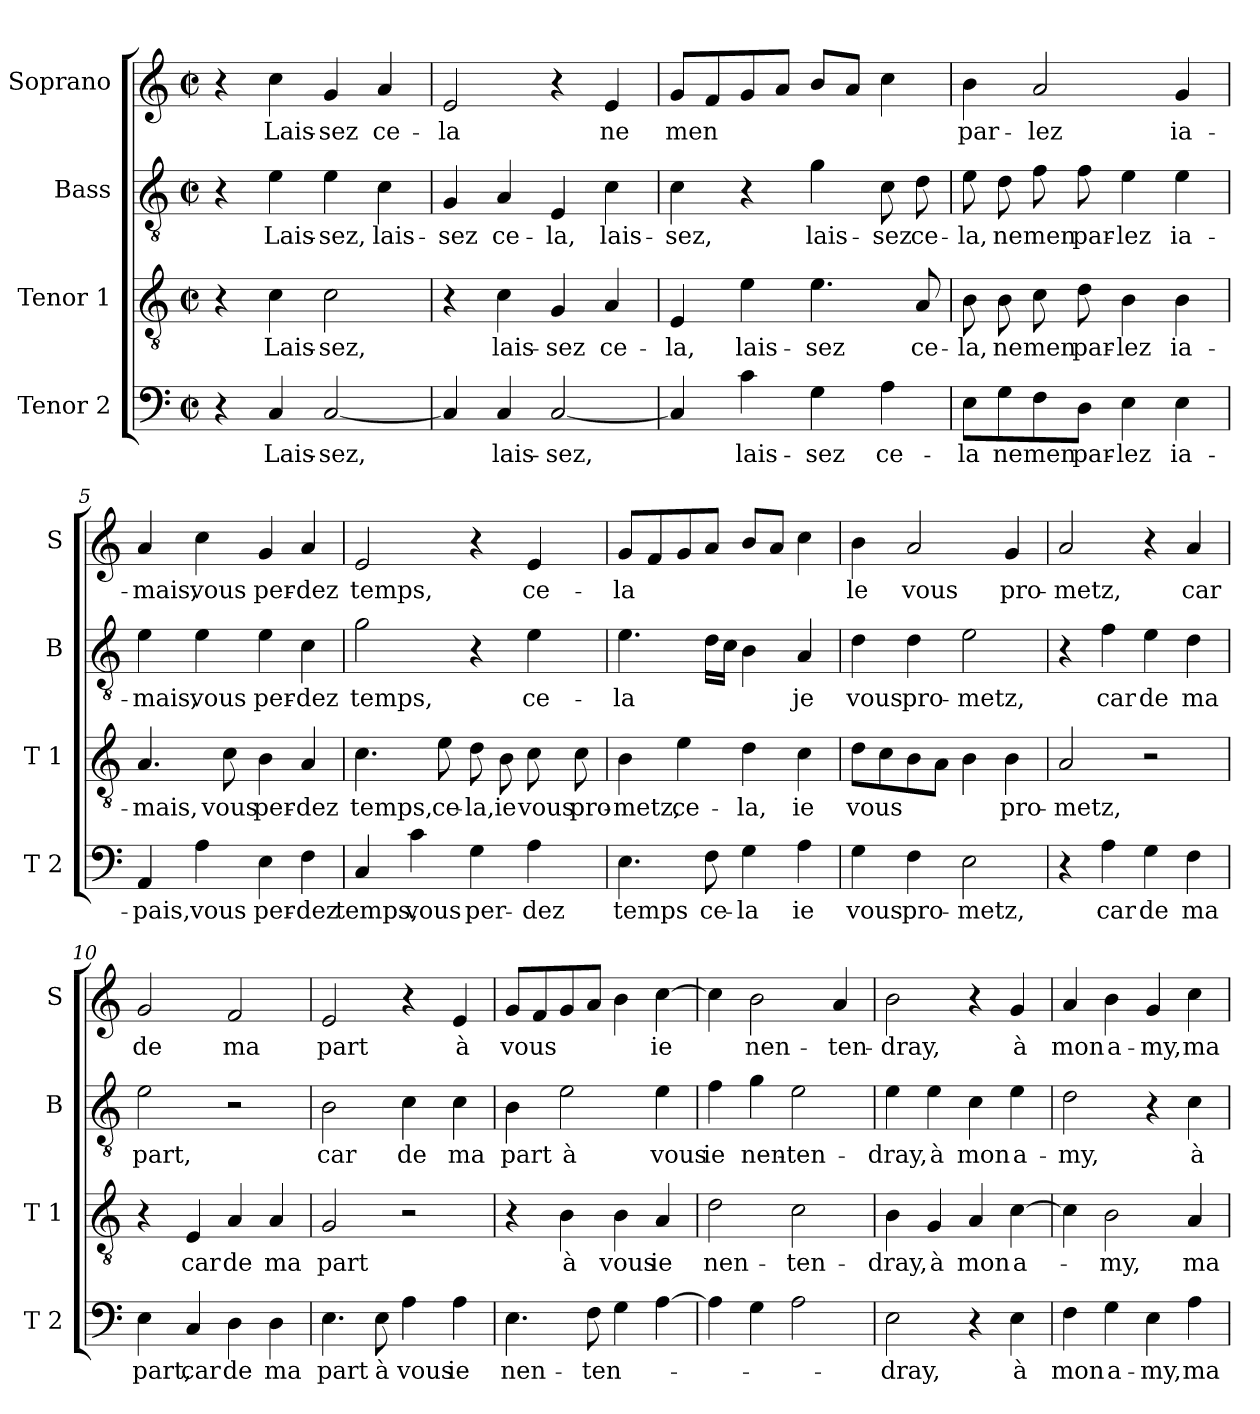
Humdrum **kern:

**kern	**text	**kern	**text	**kern	**text	**kern	**text
*part4	*part4	*part3	*part3	*part2	*part2	*part1	*part1
*staff4	*staff4	*staff3	*staff3	*staff2	*staff2	*staff1	*staff1
*I"Tenor 2	*	*I"Tenor 1	*	*I"Bass	*	*I"Soprano	*
*I'T 2	*	*I'T 1	*	*I'B	*	*I'S	*
*clefF4	*	*clefGv2	*	*clefGv2	*	*clefG2	*
*M2/2	*	*M2/2	*	*M2/2	*	*M2/2	*
*met(c|)	*	*met(c|)	*	*met(c|)	*	*met(c|)	*
=1	=1	=1	=1	=1	=1	=1	=1
4r	.	4r	.	4r	.	4r	.
!	!LO:LY:b	!	!LO:LY:b	!	!LO:LY:b	!	!LO:LY:b
4C/	Lais-	4c\	Lais-	4e\	Lais-	4cc\	Lais-
!	!LO:LY:b	!	!LO:LY:b	!	!LO:LY:b	!	!LO:LY:b
[2C/	-sez,	2c\	-sez,	4e\	-sez,	4g/	-sez
!	!	!	!	!	!LO:LY:b	!	!LO:LY:b
.	.	.	.	4c\	lais-	4a/	ce-
=2	=2	=2	=2	=2	=2	=2	=2
!	!	!	!	!	!LO:LY:b	!	!LO:LY:b
4C/]	.	4r	.	4G/	-sez	2e/	-la
!	!LO:LY:b	!	!LO:LY:b	!	!LO:LY:b	!	!
4C/	lais-	4c\	lais-	4A/	ce-	.	.
!	!LO:LY:b	!	!LO:LY:b	!	!LO:LY:b	!	!
[2C/	-sez,	4G/	-sez	4E/	-la,	4r	.
!	!	!	!LO:LY:b	!	!LO:LY:b	!	!LO:LY:b
.	.	4A/	ce-	4c\	lais-	4e/	ne
=3	=3	=3	=3	=3	=3	=3	=3
!	!	!	!LO:LY:b	!	!LO:LY:b	!	!LO:LY:b
4C/]	.	4E/	-la,	4c\	-sez,	8gL	men
.	.	.	.	.	.	8f	.
!	!LO:LY:b	!	!LO:LY:b	!	!	!	!
4c\	lais-	4e\	lais-	4r	.	8g	.
.	.	.	.	.	.	8aJ	.
!	!LO:LY:b	!	!LO:LY:b	!	!LO:LY:b	!	!
4G\	-sez	4.e\	-sez	4g\	lais-	8bL	.
.	.	.	.	.	.	8aJ	.
!	!LO:LY:b	!	!	!	!LO:LY:b	!	!
4A\	ce-	.	.	8c\	-sez	4cc\	.
!	!	!	!LO:LY:b	!	!LO:LY:b	!	!
.	.	8A/	ce-	8d\	ce-	.	.
=4	=4	=4	=4	=4	=4	=4	=4
!	!LO:LY:b	!	!LO:LY:b	!	!LO:LY:b	!	!LO:LY:b
8E\L	-la	8B\	-la,	8e\	-la,	4b\	par-
!	!LO:LY:b	!	!LO:LY:b	!	!LO:LY:b	!	!
8G\	ne	8B\	ne	8d\	ne	.	.
!	!LO:LY:b	!	!LO:LY:b	!	!LO:LY:b	!	!LO:LY:b
8F\	men	8c\	men	8f\	men	2a/	-lez
!	!LO:LY:b	!	!LO:LY:b	!	!LO:LY:b	!	!
8D\J	par-	8d\	par-	8f\	par-	.	.
!	!LO:LY:b	!	!LO:LY:b	!	!LO:LY:b	!	!
4E\	-lez	4B\	-lez	4e\	-lez	.	.
!	!LO:LY:b	!	!LO:LY:b	!	!LO:LY:b	!	!LO:LY:b
4E\	ia-	4B\	ia-	4e\	ia-	4g/	ia-
!!LO:LB:g=z
=5	=5	=5	=5	=5	=5	=5	=5
!	!LO:LY:b	!	!LO:LY:b	!	!LO:LY:b	!	!LO:LY:b
4AA/	-pais,	4.A/	-mais,	4e\	-mais,	4a/	-mais,
!	!LO:LY:b	!	!	!	!LO:LY:b	!	!LO:LY:b
4A\	vous	.	.	4e\	vous	4cc\	vous
!	!	!	!LO:LY:b	!	!	!	!
.	.	8c\	vous	.	.	.	.
!	!LO:LY:b	!	!LO:LY:b	!	!LO:LY:b	!	!LO:LY:b
4E\	per-	4B\	per-	4e\	per-	4g/	per-
!	!LO:LY:b	!	!LO:LY:b	!	!LO:LY:b	!	!LO:LY:b
4F\	-dez	4A/	-dez	4c\	-dez	4a/	-dez
=6	=6	=6	=6	=6	=6	=6	=6
!	!LO:LY:b	!	!LO:LY:b	!	!LO:LY:b	!	!LO:LY:b
4C/	temps,	4.c\	temps,	2g\	temps,	2e/	temps,
!	!LO:LY:b	!	!	!	!	!	!
4c\	vous	.	.	.	.	.	.
!	!	!	!LO:LY:b	!	!	!	!
.	.	8e\	ce-	.	.	.	.
!	!LO:LY:b	!	!LO:LY:b	!	!	!	!
4G\	per-	8d\	-la,	4r	.	4r	.
!	!	!	!LO:LY:b	!	!	!	!
.	.	8B\	ie	.	.	.	.
!	!LO:LY:b	!	!LO:LY:b	!	!LO:LY:b	!	!LO:LY:b
4A\	-dez	8c\	vous	4e\	ce-	4e/	ce-
!	!	!	!LO:LY:b	!	!	!	!
.	.	8c\	pro-	.	.	.	.
=7	=7	=7	=7	=7	=7	=7	=7
!	!LO:LY:b	!	!LO:LY:b	!	!LO:LY:b	!	!LO:LY:b
4.E\	temps	4B\	-metz,	4.e\	-la	8gL	-la
.	.	.	.	.	.	8f	.
!	!	!	!LO:LY:b	!	!	!	!
.	.	4e\	ce-	.	.	8g	.
!	!LO:LY:b	!	!	!	!	!	!
8F\	ce-	.	.	16dLL	.	8aJ	.
.	.	.	.	16cJJ	.	.	.
!	!LO:LY:b	!	!LO:LY:b	!	!	!	!
4G\	-la	4d\	-la,	4B\	.	8bL	.
.	.	.	.	.	.	8aJ	.
!	!LO:LY:b	!	!LO:LY:b	!	!LO:LY:b	!	!
4A\	ie	4c\	ie	4A/	je	4cc\	.
=8	=8	=8	=8	=8	=8	=8	=8
!	!LO:LY:b	!	!LO:LY:b	!	!LO:LY:b	!	!LO:LY:b
4G\	vous	8dL	vous	4d\	vous	4b\	le
.	.	8c	.	.	.	.	.
!	!LO:LY:b	!	!	!	!LO:LY:b	!	!LO:LY:b
4F\	pro-	8B	.	4d\	pro-	2a/	vous
.	.	8AJ	.	.	.	.	.
!	!LO:LY:b	!	!	!	!LO:LY:b	!	!
2E\	-metz,	4B\	.	2e\	-metz,	.	.
!	!	!	!LO:LY:b	!	!	!	!LO:LY:b
.	.	4B\	pro-	.	.	4g/	pro-
!!LO:PB:g=z
=9	=9	=9	=9	=9	=9	=9	=9
!	!	!	!LO:LY:b	!	!	!	!LO:LY:b
4r	.	2A/	-metz,	4r	.	2a/	-metz,
!	!LO:LY:b	!	!	!	!LO:LY:b	!	!
4A\	car	.	.	4f\	car	.	.
!	!LO:LY:b	!	!	!	!LO:LY:b	!	!
4G\	de	2r	.	4e\	de	4r	.
!	!LO:LY:b	!	!	!	!LO:LY:b	!	!LO:LY:b
4F\	ma	.	.	4d\	ma	4a/	car
=10	=10	=10	=10	=10	=10	=10	=10
!	!LO:LY:b	!	!	!	!LO:LY:b	!	!LO:LY:b
4E\	part,	4r	.	2e\	part,	2g/	de
!	!LO:LY:b	!	!LO:LY:b	!	!	!	!
4C/	car	4E/	car	.	.	.	.
!	!LO:LY:b	!	!LO:LY:b	!	!	!	!LO:LY:b
4D\	de	4A/	de	2r	.	2f/	ma
!	!LO:LY:b	!	!LO:LY:b	!	!	!	!
4D\	ma	4A/	ma	.	.	.	.
=11	=11	=11	=11	=11	=11	=11	=11
!	!LO:LY:b	!	!LO:LY:b	!	!LO:LY:b	!	!LO:LY:b
4.E\	part	2G/	part	2B\	car	2e/	part
!	!LO:LY:b	!	!	!	!	!	!
8E\	à	.	.	.	.	.	.
!	!LO:LY:b	!	!	!	!LO:LY:b	!	!
4A\	vous	2r	.	4c\	de	4r	.
!	!LO:LY:b	!	!	!	!LO:LY:b	!	!LO:LY:b
4A\	ie	.	.	4c\	ma	4e/	à
=12	=12	=12	=12	=12	=12	=12	=12
!	!LO:LY:b	!	!	!	!LO:LY:b	!	!LO:LY:b
4.E\	nen-	4r	.	4B\	part	8gL	vous
.	.	.	.	.	.	8f	.
!	!	!	!LO:LY:b	!	!LO:LY:b	!	!
.	.	4B\	à	2e\	à	8g	.
!	!LO:LY:b	!	!	!	!	!	!
8F\	-ten-	.	.	.	.	8aJ	.
!	!	!	!LO:LY:b	!	!	!	!
4G\	.	4B\	vous	.	.	4b\	.
!	!	!	!LO:LY:b	!	!LO:LY:b	!	!LO:LY:b
[4A\	.	4A/	ie	4e\	vous	[4cc\	ie
=13	=13	=13	=13	=13	=13	=13	=13
!	!	!	!LO:LY:b	!	!LO:LY:b	!	!
4A\]	.	2d\	nen-	4f\	ie	4cc\]	.
!	!	!	!	!	!LO:LY:b	!	!LO:LY:b
4G\	.	.	.	4g\	nen-	2b\	nen-
!	!	!	!LO:LY:b	!	!LO:LY:b	!	!
2A\	.	2c\	-ten-	2e\	-ten-	.	.
!	!	!	!	!	!	!	!LO:LY:b
.	.	.	.	.	.	4a/	-ten-
!!LO:LB:g=z
=14	=14	=14	=14	=14	=14	=14	=14
!	!LO:LY:b	!	!LO:LY:b	!	!LO:LY:b	!	!LO:LY:b
2E\	-dray,	4B\	-dray,	4e\	-dray,	2b\	-dray,
!	!	!	!LO:LY:b	!	!LO:LY:b	!	!
.	.	4G/	à	4e\	à	.	.
!	!	!	!LO:LY:b	!	!LO:LY:b	!	!
4r	.	4A/	mon	4c\	mon	4r	.
!	!LO:LY:b	!	!LO:LY:b	!	!LO:LY:b	!	!LO:LY:b
4E\	à	[4c\	a-	4e\	a-	4g/	à
=15	=15	=15	=15	=15	=15	=15	=15
!	!LO:LY:b	!	!	!	!LO:LY:b	!	!LO:LY:b
4F\	mon	4c\]	.	2d\	-my,	4a/	mon
!	!LO:LY:b	!	!LO:LY:b	!	!	!	!LO:LY:b
4G\	a-	2B\	-my,	.	.	4b\	a-
!	!LO:LY:b	!	!	!	!	!	!LO:LY:b
4E\	-my,	.	.	4r	.	4g/	-my,
!	!LO:LY:b	!	!LO:LY:b	!	!LO:LY:b	!	!LO:LY:b
4A\	ma	4A/	ma	4c\	à	4cc\	ma
=	=	=	=	=	=	=	=
*-	*-	*-	*-	*-	*-	*-	*-
